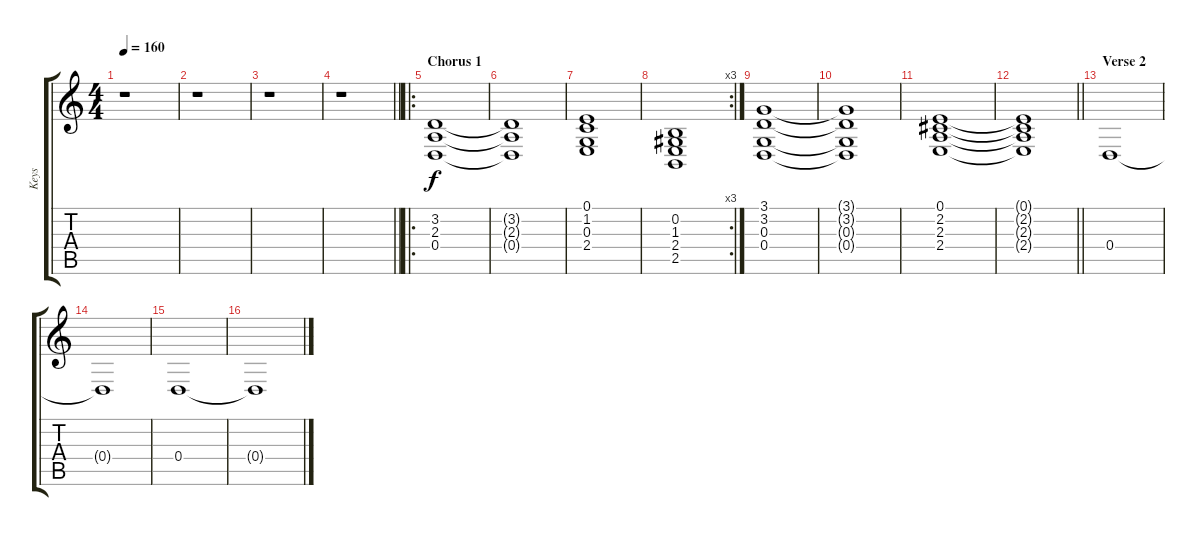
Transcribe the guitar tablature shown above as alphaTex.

\track ("Keys" "Keys") {instrument pad4choir}
\staff {score tabs}
\tuning (E4 B3 G3 D3 A2 D2) {hide}
\ts (4 4)
\tempo 160
\clef g2
\ks c
r.1{dy f} |
r.1 |
r.1 |
\barLineRight lightlight
r.1 |
\ro
\section ("" "Chorus 1")
(3.2 2.3 0.4).1 |
(3.2{t} 2.3{t} 0.4{t}).1 |
(0.1 1.2 0.3 2.4).1 |
\rc 3
(0.2 1.3 2.4 2.5).1 |
(3.1 3.2 0.3 0.4).1 |
(3.1{t} 3.2{t} 0.3{t} 0.4{t}).1 |
(0.1 2.2 2.3 2.4).1 |
\barLineRight lightlight
(0.1{t} 2.2{t} 2.3{t} 2.4{t}).1 |
\section ("" "Verse 2")
0.4.1 |
0.4{t}.1 |
0.4.1 |
0.4{t}.1
